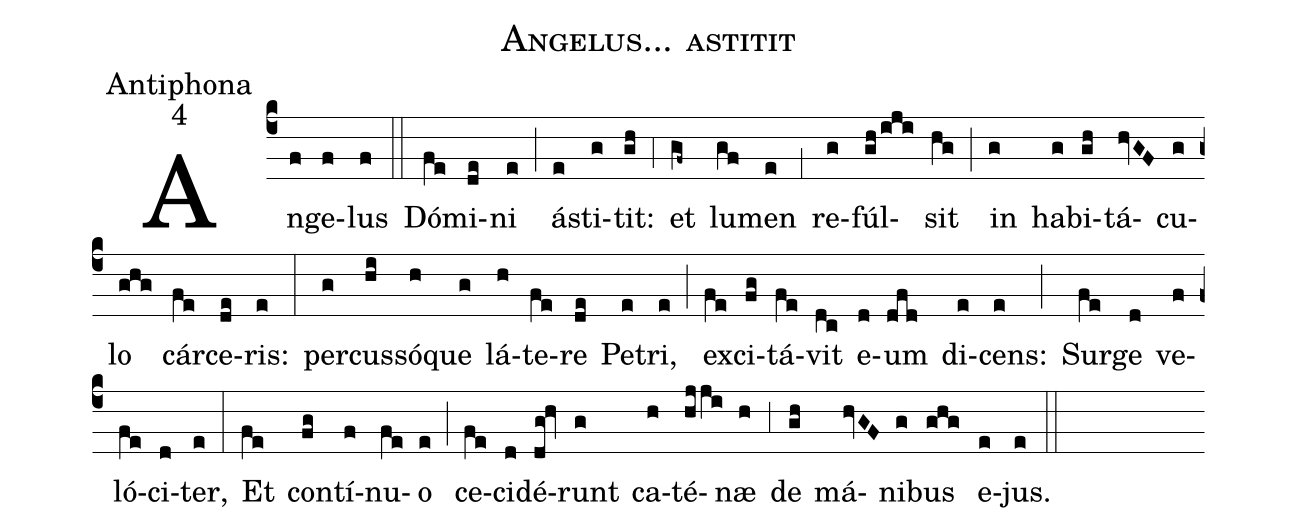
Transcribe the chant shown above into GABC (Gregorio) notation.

name:Angelus... astitit;
office-part:Antiphona;
mode:4;
%%
(c4) An(f)ge(f)lus(f) (::)
Dó(fe)mi(de)ni(e) (;) á(e)sti(g)tit:(gh) (,4) et(gf~) lu(gf)men(e) (,1) re(g)fúl(gh/iji)sit(hg) (;) in(g) ha(g)bi(gh)tá(hvGF)cu(g)lo(ghg) cár(fe)ce(de)ris:(e) (:)
per(g)cus(hi)só(h)que(g) lá(h)te(fe)re(de) Pe(e)tri,(e) (;) ex(fe)ci(fg)tá(fe)vit(dc) e(d)um(dfd) di(e)cens:(e) (;) Sur(fe)ge(d) ve(f)ló(fe)ci(d)ter,(e) (:)
Et(fe) con(fg)tí(f)nu(fe)o(e) (;) ce(fe)ci(d)dé(dg!hv)runt(g) ca(h)té(hjji)næ(h) (,3) de(gh) má(hvGF)ni(g)bus(ghg) e(e)jus.(e) (::)
